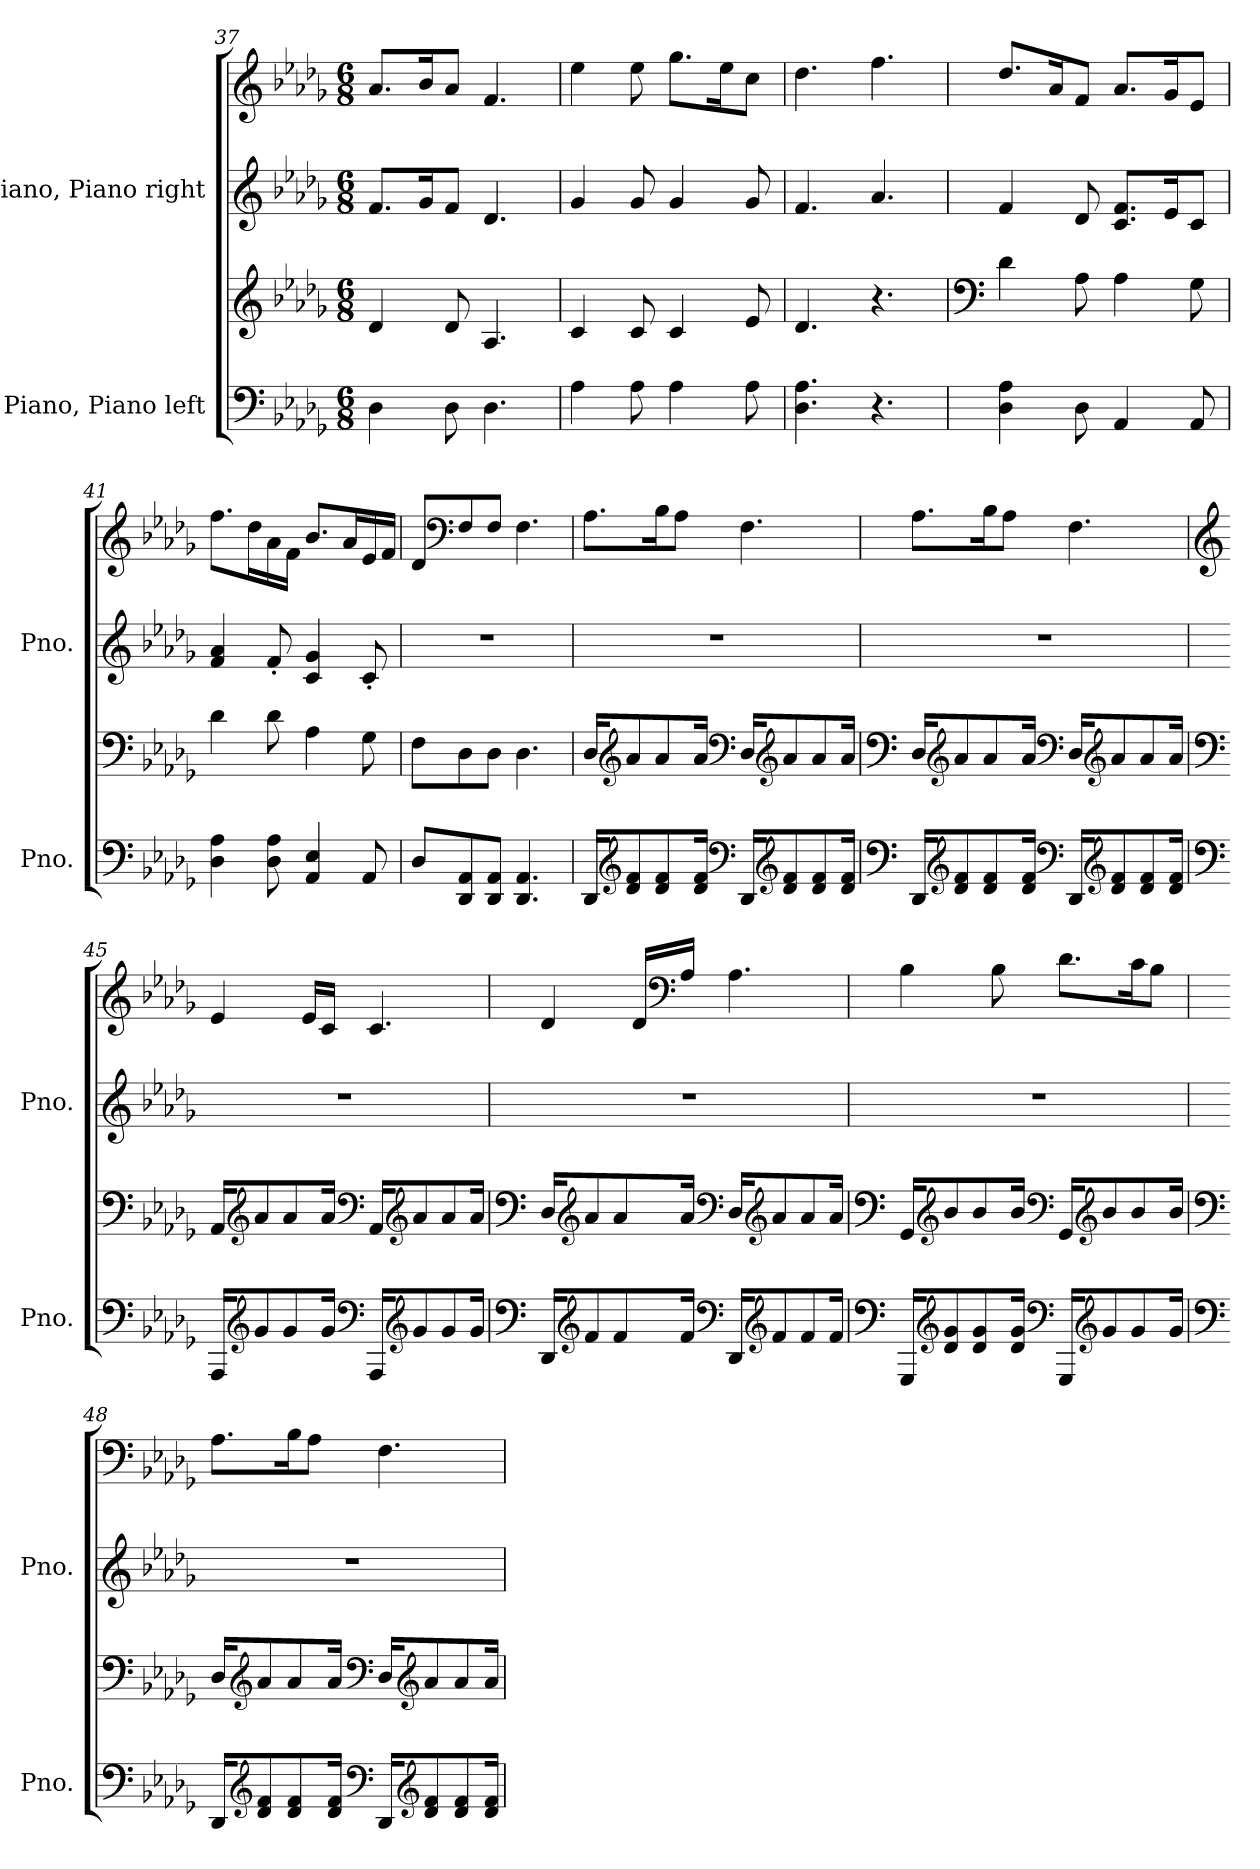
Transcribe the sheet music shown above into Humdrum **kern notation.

**kern	**kern	**kern	**kern
*part2	*part2	*part1	*part1
*staff4	*staff3	*staff2	*staff1
*I"Piano, Piano left	*	*I"Piano, Piano right	*
*I'Pno.	*	*I'Pno.	*
*clefF4	*clefG2	*clefG2	*clefG2
*k[b-e-a-d-g-]	*k[b-e-a-d-g-]	*k[b-e-a-d-g-]	*k[b-e-a-d-g-]
*M6/8	*M6/8	*M6/8	*M6/8
=37	=37	=37	=37
4D-\	4d-/	8.f/L	8.a-/L
.	.	16g-/K	16b-/K
8D-\	8d-/	8f/J	8a-/J
4.D-\	4.A-/	4.d-/	4.f/
=38	=38	=38	=38
4A-\	4c/	4g-/	4ee-\
8A-\	8c/	8g-/	8ee-\
4A-\	4c/	4g-/	8.gg-\L
.	.	.	16ee-\K
8A-\	8e-/	8g-/	8cc\J
=39	=39	=39	=39
4.D-\ 4.A-\	4.d-/	4.f/	4.dd-\
4.r	4.r	4.a-/	4.ff\
!!LO:LB:g=z
=40	=40	=40	=40
*	*clefF4	*	*
4D-\ 4A-\	4d-\	4f/	8.dd-/L
.	.	.	16a-/K
8D-\	8A-\	8d-/	8f/J
4AA-/	4A-\	8.c/ 8.f/L	8.a-/L
.	.	16e-/K	16g-/K
8AA-/	8G-\	8c/J	8e-/J
=41	=41	=41	=41
4D-\ 4A-\	4d-\	4f/ 4a-/	8.ff\L
.	.	.	16dd-\L
8D-\ 8A-\	8d-\	8f'/	16a-\
.	.	.	16f\JJ
4AA-/ 4E-/	4A-\	4c/ 4g-/	8.b-/L
.	.	.	16a-/L
8AA-/	8G-\	8c'/	16e-/
.	.	.	16f/JJ
=42	=42	=42	=42
8D-/L	8F\L	2.r	8d-/L
*	*	*	*clefF4
8DD-/ 8AA-/	8D-\	.	8F/
8DD-/ 8AA-/J	8D-\J	.	8F/J
4.DD-/ 4.AA-/	4.D-\	.	4.F\
=43	=43	=43	=43
16DD-/KL	16D-/KL	2.r	8.A-\L
*clefG2	*clefG2	*	*
8d-/ 8f/	8a-/	.	.
8d-/ 8f/	8a-/	.	16B-\K
.	.	.	8A-\J
16d-/ 16f/Jk	16a-/Jk	.	.
*clefF4	*clefF4	*	*
16DD-/KL	16D-/KL	.	4.F\
*clefG2	*clefG2	*	*
8d-/ 8f/	8a-/	.	.
8d-/ 8f/	8a-/	.	.
16d-/ 16f/Jk	16a-/Jk	.	.
!!LO:LB:g=z
=44	=44	=44	=44
*clefF4	*clefF4	*	*
16DD-/KL	16D-/KL	2.r	8.A-\L
*clefG2	*clefG2	*	*
8d-/ 8f/	8a-/	.	.
8d-/ 8f/	8a-/	.	16B-\K
.	.	.	8A-\J
16d-/ 16f/Jk	16a-/Jk	.	.
*clefF4	*clefF4	*	*
16DD-/KL	16D-/KL	.	4.F\
*clefG2	*clefG2	*	*
8d-/ 8f/	8a-/	.	.
8d-/ 8f/	8a-/	.	.
16d-/ 16f/Jk	16a-/Jk	.	.
=45	=45	=45	=45
*clefF4	*clefF4	*	*clefG2
16AAA-/KL	16AA-/KL	2.r	4e-/
*clefG2	*clefG2	*	*
8g-/	8a-/	.	.
8g-/	8a-/	.	.
.	.	.	16e-/LL
16g-/Jk	16a-/Jk	.	16c/JJ
*clefF4	*clefF4	*	*
16AAA-/KL	16AA-/KL	.	4.c/
*clefG2	*clefG2	*	*
8g-/	8a-/	.	.
8g-/	8a-/	.	.
16g-/Jk	16a-/Jk	.	.
!!LO:PB:g=z
=46	=46	=46	=46
*clefF4	*clefF4	*	*
16DD-/KL	16D-/KL	2.r	4d-/
*clefG2	*clefG2	*	*
8f/	8a-/	.	.
8f/	8a-/	.	.
.	.	.	16d-/LL
*	*	*	*clefF4
16f/Jk	16a-/Jk	.	16A-/JJ
*clefF4	*clefF4	*	*
16DD-/KL	16D-/KL	.	4.A-\
*clefG2	*clefG2	*	*
8f/	8a-/	.	.
8f/	8a-/	.	.
16f/Jk	16a-/Jk	.	.
=47	=47	=47	=47
*clefF4	*clefF4	*	*
16GGG-/KL	16GG-/KL	2.r	4B-\
*clefG2	*clefG2	*	*
8d-/ 8g-/	8b-/	.	.
8d-/ 8g-/	8b-/	.	.
.	.	.	8B-\
16d-/ 16g-/Jk	16b-/Jk	.	.
*clefF4	*clefF4	*	*
16GGG-/KL	16GG-/KL	.	8.d-\L
*clefG2	*clefG2	*	*
8g-/	8b-/	.	.
8g-/	8b-/	.	16c\K
.	.	.	8B-\J
16g-/Jk	16b-/Jk	.	.
!!LO:LB:g=z
=48	=48	=48	=48
*clefF4	*clefF4	*	*
16DD-/KL	16D-/KL	2.r	8.A-\L
*clefG2	*clefG2	*	*
8d-/ 8f/	8a-/	.	.
8d-/ 8f/	8a-/	.	16B-\K
.	.	.	8A-\J
16d-/ 16f/Jk	16a-/Jk	.	.
*clefF4	*clefF4	*	*
16DD-/KL	16D-/KL	.	4.F\
*clefG2	*clefG2	*	*
8d-/ 8f/	8a-/	.	.
8d-/ 8f/	8a-/	.	.
16d-/ 16f/Jk	16a-/Jk	.	.
=	=	=	=
*-	*-	*-	*-
